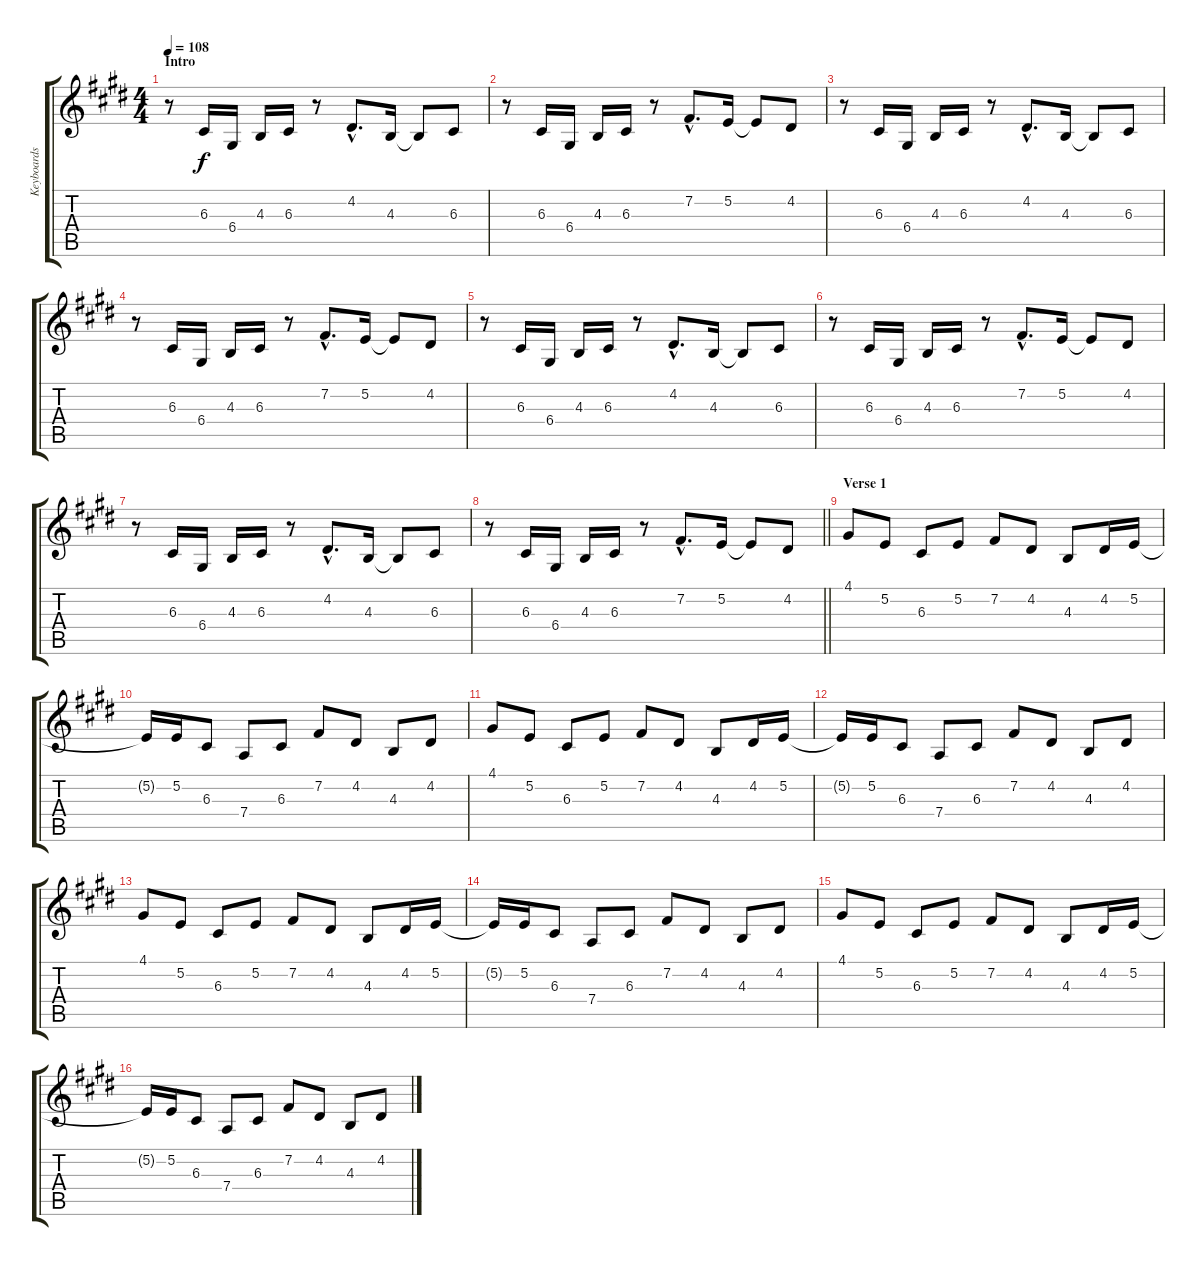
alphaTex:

\track ("Keyboards" "Keyboards") {instrument marimba}
\staff {score tabs}
\tuning (E4 B3 G3 D3 A2 E2) {hide}
\ts (4 4)
\section ("" "Intro")
\tempo 108
\clef g2
\ks e
r.8{dy f instrument marimba} 6.3.16 6.4.16 4.3.16 6.3.16 r.8 4.2{hac}.8{d} 4.3.16 4.3{t}.8 6.3.8 |
r.8 6.3.16 6.4.16 4.3.16 6.3.16 r.8 7.2{hac}.8{d} 5.2.16 5.2{t}.8 4.2.8 |
r.8 6.3.16 6.4.16 4.3.16 6.3.16 r.8 4.2{hac}.8{d} 4.3.16 4.3{t}.8 6.3.8 |
r.8 6.3.16 6.4.16 4.3.16 6.3.16 r.8 7.2{hac}.8{d} 5.2.16 5.2{t}.8 4.2.8 |
r.8 6.3.16 6.4.16 4.3.16 6.3.16 r.8 4.2{hac}.8{d} 4.3.16 4.3{t}.8 6.3.8 |
r.8 6.3.16 6.4.16 4.3.16 6.3.16 r.8 7.2{hac}.8{d} 5.2.16 5.2{t}.8 4.2.8 |
r.8 6.3.16 6.4.16 4.3.16 6.3.16 r.8 4.2{hac}.8{d} 4.3.16 4.3{t}.8 6.3.8 |
\barLineRight lightlight
r.8 6.3.16 6.4.16 4.3.16 6.3.16 r.8 7.2{hac}.8{d} 5.2.16 5.2{t}.8 4.2.8 |
\section ("" "Verse 1")
4.1.8 5.2.8 6.3.8 5.2.8 7.2.8 4.2.8 4.3.8 4.2.16 5.2.16 |
5.2{t}.16 5.2.16 6.3.8 7.4.8 6.3.8 7.2.8 4.2.8 4.3.8 4.2.8 |
4.1.8 5.2.8 6.3.8 5.2.8 7.2.8 4.2.8 4.3.8 4.2.16 5.2.16 |
5.2{t}.16 5.2.16 6.3.8 7.4.8 6.3.8 7.2.8 4.2.8 4.3.8 4.2.8 |
4.1.8 5.2.8 6.3.8 5.2.8 7.2.8 4.2.8 4.3.8 4.2.16 5.2.16 |
5.2{t}.16 5.2.16 6.3.8 7.4.8 6.3.8 7.2.8 4.2.8 4.3.8 4.2.8 |
4.1.8 5.2.8 6.3.8 5.2.8 7.2.8 4.2.8 4.3.8 4.2.16 5.2.16 |
5.2{t}.16 5.2.16 6.3.8 7.4.8 6.3.8 7.2.8 4.2.8 4.3.8 4.2.8
